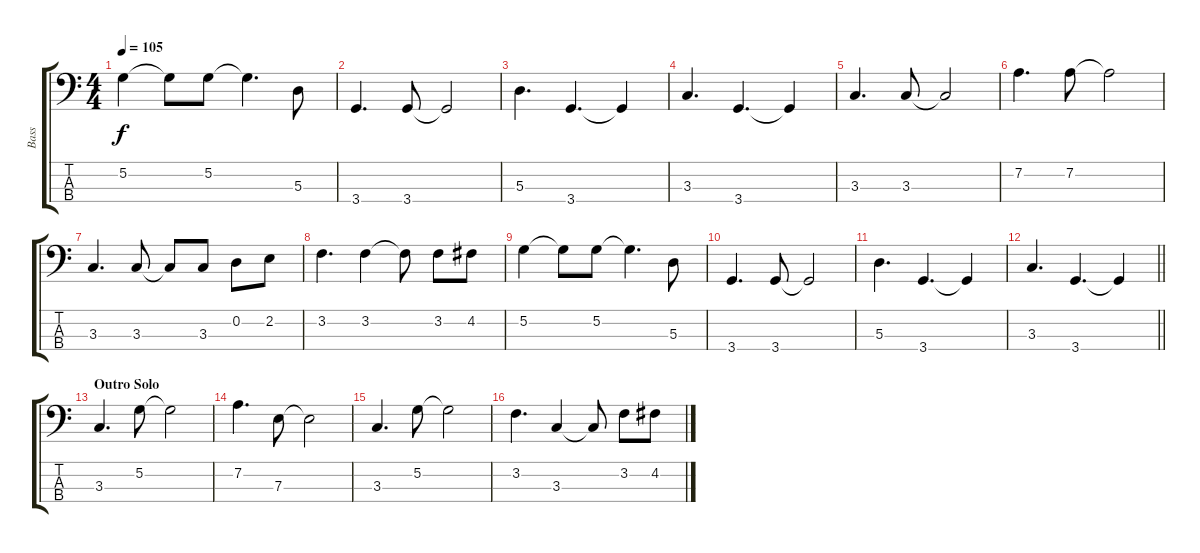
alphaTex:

\track ("Bass" "Bass") {instrument electricbassfinger}
\staff {score tabs}
\tuning (G2 D2 A1 E1) {hide}
\ts (4 4)
\tempo 105
\clef f4
\ks c
5.2.4{dy f} 5.2{t}.8 5.2.8 5.2{t}.4{d} 5.3.8 |
3.4.4{d} 3.4.8 3.4{t}.2 |
5.3.4{d} 3.4.4{d} 3.4{t}.4 |
3.3.4{d} 3.4.4{d} 3.4{t}.4 |
3.3.4{d} 3.3.8 3.3{t}.2 |
7.2.4{d} 7.2.8 7.2{t}.2 |
3.3.4{d} 3.3.8 3.3{t}.8 3.3.8 0.2.8 2.2.8 |
3.2.4{d} 3.2.4 3.2{t}.8 3.2.8 4.2.8 |
5.2.4 5.2{t}.8 5.2.8 5.2{t}.4{d} 5.3.8 |
3.4.4{d} 3.4.8 3.4{t}.2 |
5.3.4{d} 3.4.4{d} 3.4{t}.4 |
\barLineRight lightlight
3.3.4{d} 3.4.4{d} 3.4{t}.4 |
\section ("" "Outro Solo")
3.3.4{d} 5.2.8 5.2{t}.2 |
7.2.4{d} 7.3.8 7.3{t}.2 |
3.3.4{d} 5.2.8 5.2{t}.2 |
3.2.4{d} 3.3.4 3.3{t}.8 3.2.8 4.2.8
